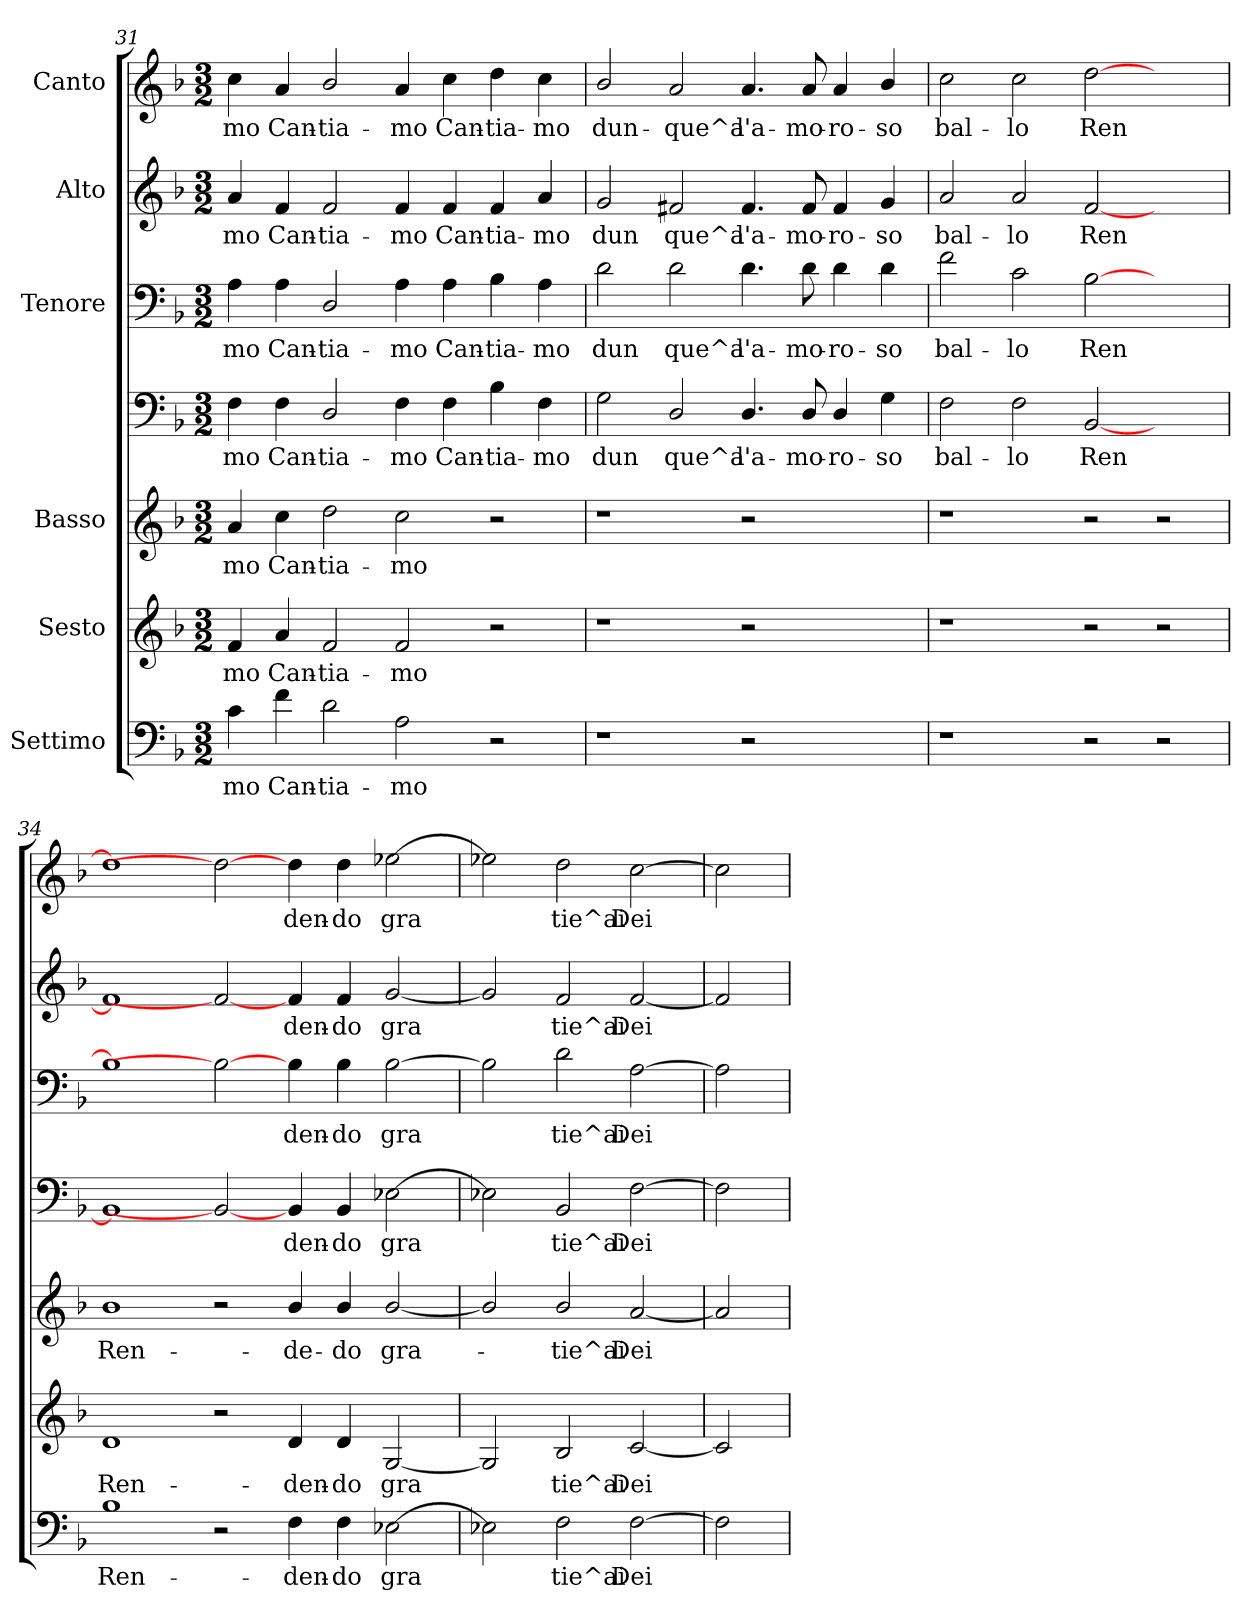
**kern	**text	**kern	**text	**kern	**text	**kern	**text	**kern	**text	**kern	**text	**kern	**text
*part6	*part6	*part5	*part5	*part4	*part4	*part4	*part4	*part3	*part3	*part2	*part2	*part1	*part1
*staff7	*staff7	*staff6	*staff6	*staff5	*staff5	*staff4	*staff4	*staff3	*staff3	*staff2	*staff2	*staff1	*staff1
*I"Settimo	*	*I"Sesto	*	*I"Basso	*	*	*	*I"Tenore	*	*I"Alto	*	*I"Canto	*
*clefF4	*	*clefG2	*	*clefG2	*	*clefF4	*	*clefF4	*	*clefG2	*	*clefG2	*
*k[b-]	*	*k[b-]	*	*k[b-]	*	*k[b-]	*	*k[b-]	*	*k[b-]	*	*k[b-]	*
*F:	*	*F:	*	*F:	*	*F:	*	*F:	*	*F:	*	*F:	*
*M3/2	*	*M3/2	*	*M3/2	*	*M3/2	*	*M3/2	*	*M3/2	*	*M3/2	*
=31	=31	=31	=31	=31	=31	=31	=31	=31	=31	=31	=31	=31	=31
!	!LO:LY:b:cj	!	!LO:LY:b:cj	!	!LO:LY:b:cj	!	!LO:LY:b:cj	!	!LO:LY:b:cj	!	!LO:LY:b:cj	!	!LO:LY:b:cj
4c\	-mo	4f/	-mo	4a/	mo	4F\	-mo	4A\	-mo	4a/	-mo	4cc\	-mo
!	!LO:LY:b:cj	!	!LO:LY:b:cj	!	!LO:LY:b:cj	!	!LO:LY:b:cj	!	!LO:LY:b:cj	!	!LO:LY:b:cj	!	!LO:LY:b:cj
4f\	Can-	4a/	Can-	4cc\	Can-	4F\	Can-	4A\	Can-	4f/	Can-	4a/	Can-
!	!LO:LY:b:cj	!	!LO:LY:b:cj	!	!LO:LY:b:cj	!	!LO:LY:b:cj	!	!LO:LY:b:cj	!	!LO:LY:b:cj	!	!LO:LY:b:cj
2d\	-tia-	2f/	-tia-	2dd\	-tia-	2D/	-tia-	2D/	-tia-	2f/	-tia-	2b-/	-tia-
!	!LO:LY:b:cj	!	!LO:LY:b:cj	!	!LO:LY:b:cj	!	!LO:LY:b:cj	!	!LO:LY:b:cj	!	!LO:LY:b:cj	!	!LO:LY:b:cj
2A\	-mo	2f/	-mo	2cc\	-mo	4F\	-mo	4A\	-mo	4f/	-mo	4a/	-mo
!	!	!	!	!	!	!	!LO:LY:b:cj	!	!LO:LY:b:cj	!	!LO:LY:b:cj	!	!LO:LY:b:cj
.	.	.	.	.	.	4F\	Can-	4A\	Can-	4f/	Can-	4cc\	Can-
!	!	!	!	!	!	!	!LO:LY:b:cj	!	!LO:LY:b:cj	!	!LO:LY:b:cj	!	!LO:LY:b:cj
2r	.	2r	.	2r	.	4B-\	-tia-	4B-\	-tia-	4f/	-tia-	4dd\	-tia-
!	!	!	!	!	!	!	!LO:LY:b:cj	!	!LO:LY:b:cj	!	!LO:LY:b:cj	!	!LO:LY:b:cj
.	.	.	.	.	.	4F\	-mo	4A\	-mo	4a/	-mo	4cc\	-mo
!!LO:LB:g=z
=32	=32	=32	=32	=32	=32	=32	=32	=32	=32	=32	=32	=32	=32
!	!	!	!	!	!	!	!LO:LY:b:cj	!	!LO:LY:b:cj	!	!LO:LY:b:cj	!	!LO:LY:b:cj
1r	.	1r	.	1r	.	2G\	dun	2d\	dun	2g/	dun	2b-/	dun-
!	!	!	!	!	!	!	!LO:LY:b:cj	!	!LO:LY:b:cj	!	!LO:LY:b:cj	!	!LO:LY:b:cj
.	.	.	.	.	.	2D/	que^a	2d\	que^a	2f#X/	que^a	2a/	-que^a
!	!	!	!	!	!	!	!LO:LY:b:cj	!	!LO:LY:b:cj	!	!LO:LY:b:cj	!	!LO:LY:b:cj
2r	.	2r	.	2r	.	4.D/	l'a-	4.d\	l'a-	4.f#/	l'a-	4.a/	l'a-
!	!	!	!	!	!	!	!LO:LY:b:cj	!	!LO:LY:b:cj	!	!LO:LY:b:cj	!	!LO:LY:b:cj
.	.	.	.	.	.	8D/	-mo-	8d\	-mo-	8f#/	-mo-	8a/	-mo-
!	!	!	!	!	!	!	!LO:LY:b:cj	!	!LO:LY:b:cj	!	!LO:LY:b:cj	!	!LO:LY:b:cj
2ryy	.	2ryy	.	2ryy	.	4D/	-ro-	4d\	-ro-	4f#/	-ro-	4a/	-ro-
!	!	!	!	!	!	!	!LO:LY:b:cj	!	!LO:LY:b:cj	!	!LO:LY:b:cj	!	!LO:LY:b:cj
.	.	.	.	.	.	4G\	-so	4d\	-so	4g/	-so	4b-/	-so
=33	=33	=33	=33	=33	=33	=33	=33	=33	=33	=33	=33	=33	=33
!	!	!	!	!	!	!	!LO:LY:b:cj	!	!LO:LY:b:cj	!	!LO:LY:b:cj	!	!LO:LY:b:cj
1r	.	1r	.	1r	.	2F\	bal-	2f\	bal-	2a/	bal-	2cc\	bal-
!	!	!	!	!	!	!	!LO:LY:b:cj	!	!LO:LY:b:cj	!	!LO:LY:b:cj	!	!LO:LY:b:cj
.	.	.	.	.	.	2F\	-lo	2c\	-lo	2a/	-lo	2cc\	-lo
!	!	!	!	!	!	!	!LO:LY:b:cj	!	!LO:LY:b:cj	!	!LO:LY:b:cj	!	!LO:LY:b:cj
2r	.	2r	.	2r	.	[<2BB-	Ren-	[>2B-	Ren-	[<2f	Ren-	[>2dd	Ren-
2r	.	2r	.	2r	.	2ryy	.	2ryy	.	2ryy	.	2ryy	.
=34	=34	=34	=34	=34	=34	=34	=34	=34	=34	=34	=34	=34	=34
!	!LO:LY:b:cj	!	!LO:LY:b:cj	!	!LO:LY:b:cj	!	!LO:LY:b:cj	!	!LO:LY:b:cj	!	!LO:LY:b:cj	!	!LO:LY:b:cj
1B-	Ren-	1d	Ren-	1b-	-Ren-	1BB-]	-	1B-]	-	1f]	-	1dd]	-
2r	.	2r	.	2r	.	2BB-_	.	2B-_	.	2f_	.	2dd_	.
!	!LO:LY:b:cj	!	!LO:LY:b:cj	!	!LO:LY:b:cj	!	!LO:LY:b:cj	!	!LO:LY:b:cj	!	!LO:LY:b:cj	!	!LO:LY:b:cj
4F\	-den-	4d/	-den-	4b-/	-de-	4BB-/	den-	4B-\	den-	4f/	den-	4dd\	den-
!	!LO:LY:b:cj	!	!LO:LY:b:cj	!	!LO:LY:b:cj	!	!LO:LY:b:cj	!	!LO:LY:b:cj	!	!LO:LY:b:cj	!	!LO:LY:b:cj
4F\	-do	4d/	-do	4b-/	-do	4BB-/	-do	4B-\	-do	4f/	-do	4dd\	-do
!	!LO:LY:b:cj	!	!LO:LY:b:cj	!	!LO:LY:b:cj	!	!LO:LY:b:cj	!	!LO:LY:b:cj	!	!LO:LY:b:cj	!	!LO:LY:b:cj
[>2E-X\	gra-	[<2G/	gra-	[<2b-/	gra-	[>2E-X\	gra-	[>2B-\	gra	[<2g/	gra-	[>2ee-X\	gra-
=35	=35	=35	=35	=35	=35	=35	=35	=35	=35	=35	=35	=35	=35
!	!LO:LY:b:cj	!	!LO:LY:b:cj	!	!LO:LY:b:cj	!	!LO:LY:b:cj	!	!LO:LY:b:cj	!	!LO:LY:b:cj	!	!LO:LY:b:cj
2E-X\]	-	2G/]	-	2b-/]	.	2E-X\]	-	2B-\]	.	2g/]	-	2ee-X\]	-
!	!LO:LY:b:cj	!	!LO:LY:b:cj	!	!LO:LY:b:cj	!	!LO:LY:b:cj	!	!LO:LY:b:cj	!	!LO:LY:b:cj	!	!LO:LY:b:cj
2F\	tie^ai	2B-/	tie^ai	2b-/	tie^ai	2BB-/	tie^ai	2d\	tie^ai	2f/	tie^ai	2dd\	tie^ai
!	!LO:LY:b:cj	!	!LO:LY:b:cj	!	!LO:LY:b:cj	!	!LO:LY:b:cj	!	!LO:LY:b:cj	!	!LO:LY:b:cj	!	!LO:LY:b:cj
[2F	Dei	[2c	Dei	[2a	Dei	[2F	Dei	[2A	Dei	[2f	Dei	[2cc	Dei
=36	=36	=36	=36	=36	=36	=36	=36	=36	=36	=36	=36	=36	=36
2F]	.	2c]	.	2a]	.	2F]	.	2A]	.	2f]	.	2cc]	.
=	=	=	=	=	=	=	=	=	=	=	=	=	=
*-	*-	*-	*-	*-	*-	*-	*-	*-	*-	*-	*-	*-	*-
